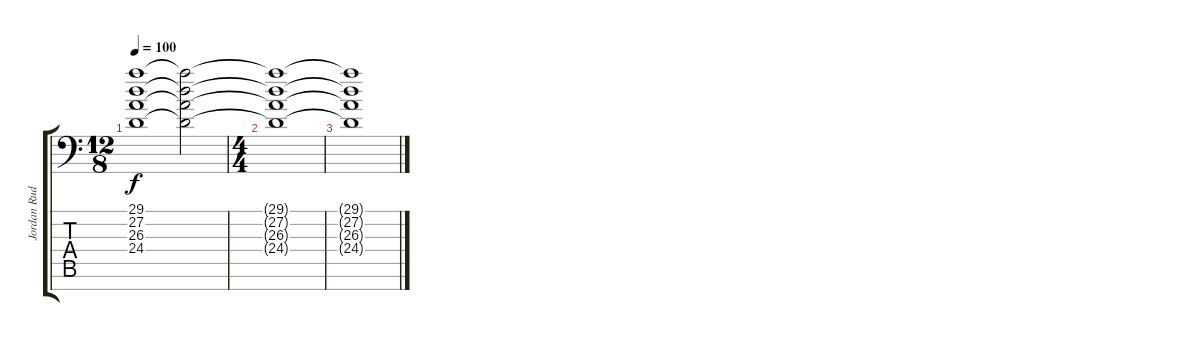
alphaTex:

\track ("Jordan Rudess Fill" "Jordan Rud") {instrument synthstrings2}
\staff {score tabs}
\tuning (E3 B2 G2 D2 A1 E1 B0) {hide}
\ts (12 8)
\tempo 100
\clef f4
\ks c
(29.1 27.2 26.3 24.4).1{dy f volume 1} (29.1{t} 27.2{t} 26.3{t} 24.4{t}).2 |
\ts (4 4)
(29.1{t} 27.2{t} 26.3{t} 24.4{t}).1 |
(29.1{t} 27.2{t} 26.3{t} 24.4{t}).1
